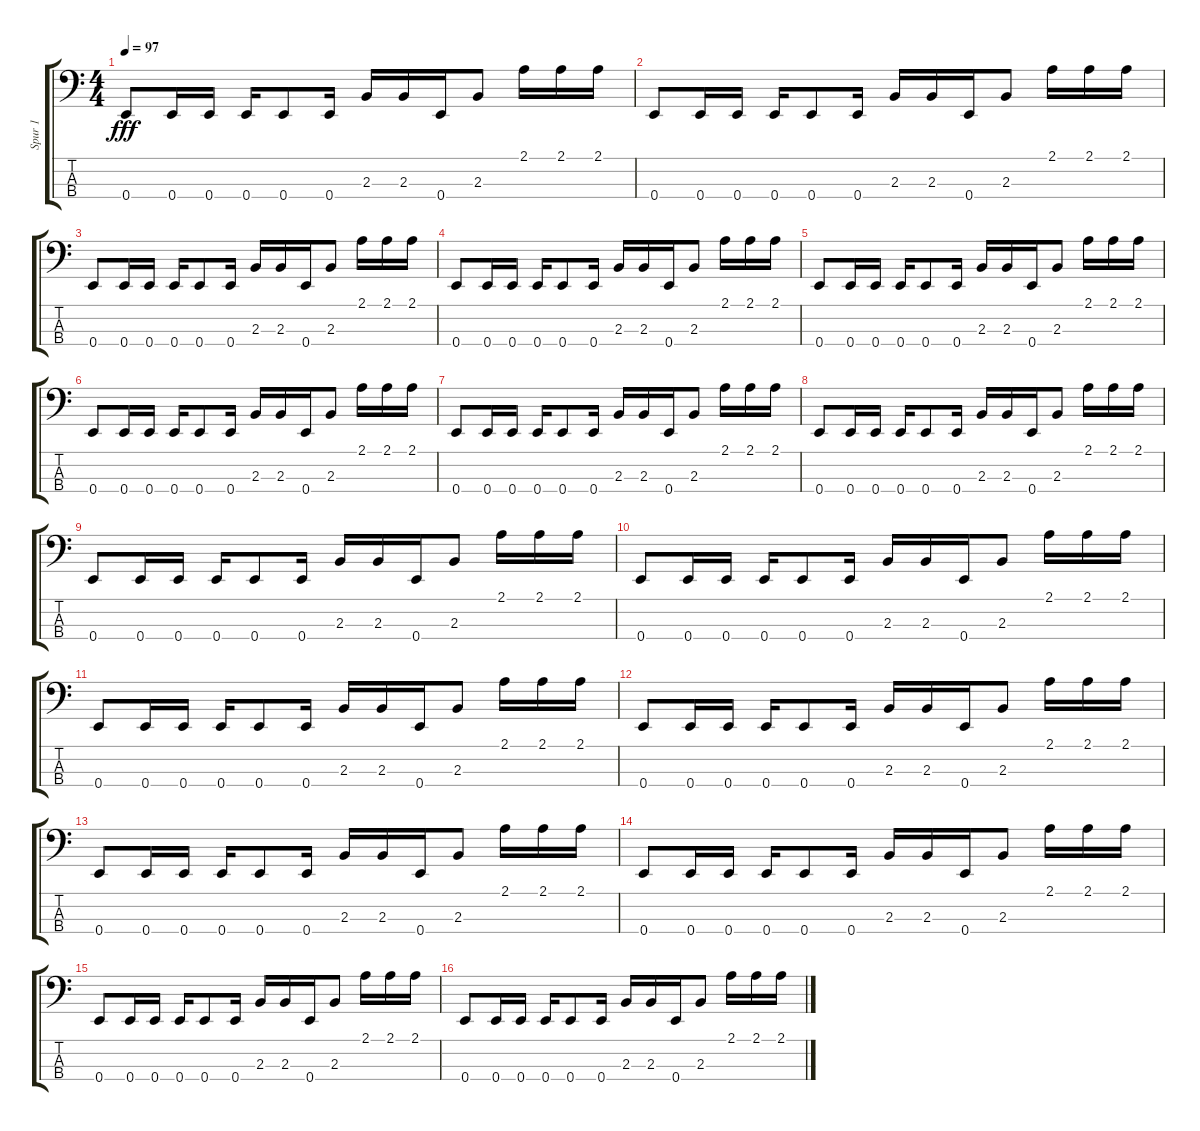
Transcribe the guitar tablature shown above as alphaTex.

\track ("Spur 1" "Spur 1") {instrument electricbasspick}
\staff {score tabs}
\tuning (G2 D2 A1 E1) {hide}
\ts (4 4)
\tempo 97
\clef f4
\ks c
0.4.8{dy fff} 0.4.16 0.4.16 0.4.16 0.4.8 0.4.16 2.3.16 2.3.16 0.4.16 2.3.8 2.1.16 2.1.16 2.1.16 |
0.4.8 0.4.16 0.4.16 0.4.16 0.4.8 0.4.16 2.3.16 2.3.16 0.4.16 2.3.8 2.1.16 2.1.16 2.1.16 |
0.4.8 0.4.16 0.4.16 0.4.16 0.4.8 0.4.16 2.3.16 2.3.16 0.4.16 2.3.8 2.1.16 2.1.16 2.1.16 |
0.4.8 0.4.16 0.4.16 0.4.16 0.4.8 0.4.16 2.3.16 2.3.16 0.4.16 2.3.8 2.1.16 2.1.16 2.1.16 |
0.4.8 0.4.16 0.4.16 0.4.16 0.4.8 0.4.16 2.3.16 2.3.16 0.4.16 2.3.8 2.1.16 2.1.16 2.1.16 |
0.4.8 0.4.16 0.4.16 0.4.16 0.4.8 0.4.16 2.3.16 2.3.16 0.4.16 2.3.8 2.1.16 2.1.16 2.1.16 |
0.4.8 0.4.16 0.4.16 0.4.16 0.4.8 0.4.16 2.3.16 2.3.16 0.4.16 2.3.8 2.1.16 2.1.16 2.1.16 |
0.4.8 0.4.16 0.4.16 0.4.16 0.4.8 0.4.16 2.3.16 2.3.16 0.4.16 2.3.8 2.1.16 2.1.16 2.1.16 |
0.4.8 0.4.16 0.4.16 0.4.16 0.4.8 0.4.16 2.3.16 2.3.16 0.4.16 2.3.8 2.1.16 2.1.16 2.1.16 |
0.4.8 0.4.16 0.4.16 0.4.16 0.4.8 0.4.16 2.3.16 2.3.16 0.4.16 2.3.8 2.1.16 2.1.16 2.1.16 |
0.4.8 0.4.16 0.4.16 0.4.16 0.4.8 0.4.16 2.3.16 2.3.16 0.4.16 2.3.8 2.1.16 2.1.16 2.1.16 |
0.4.8 0.4.16 0.4.16 0.4.16 0.4.8 0.4.16 2.3.16 2.3.16 0.4.16 2.3.8 2.1.16 2.1.16 2.1.16 |
0.4.8 0.4.16 0.4.16 0.4.16 0.4.8 0.4.16 2.3.16 2.3.16 0.4.16 2.3.8 2.1.16 2.1.16 2.1.16 |
0.4.8 0.4.16 0.4.16 0.4.16 0.4.8 0.4.16 2.3.16 2.3.16 0.4.16 2.3.8 2.1.16 2.1.16 2.1.16 |
0.4.8 0.4.16 0.4.16 0.4.16 0.4.8 0.4.16 2.3.16 2.3.16 0.4.16 2.3.8 2.1.16 2.1.16 2.1.16 |
0.4.8 0.4.16 0.4.16 0.4.16 0.4.8 0.4.16 2.3.16 2.3.16 0.4.16 2.3.8 2.1.16 2.1.16 2.1.16
